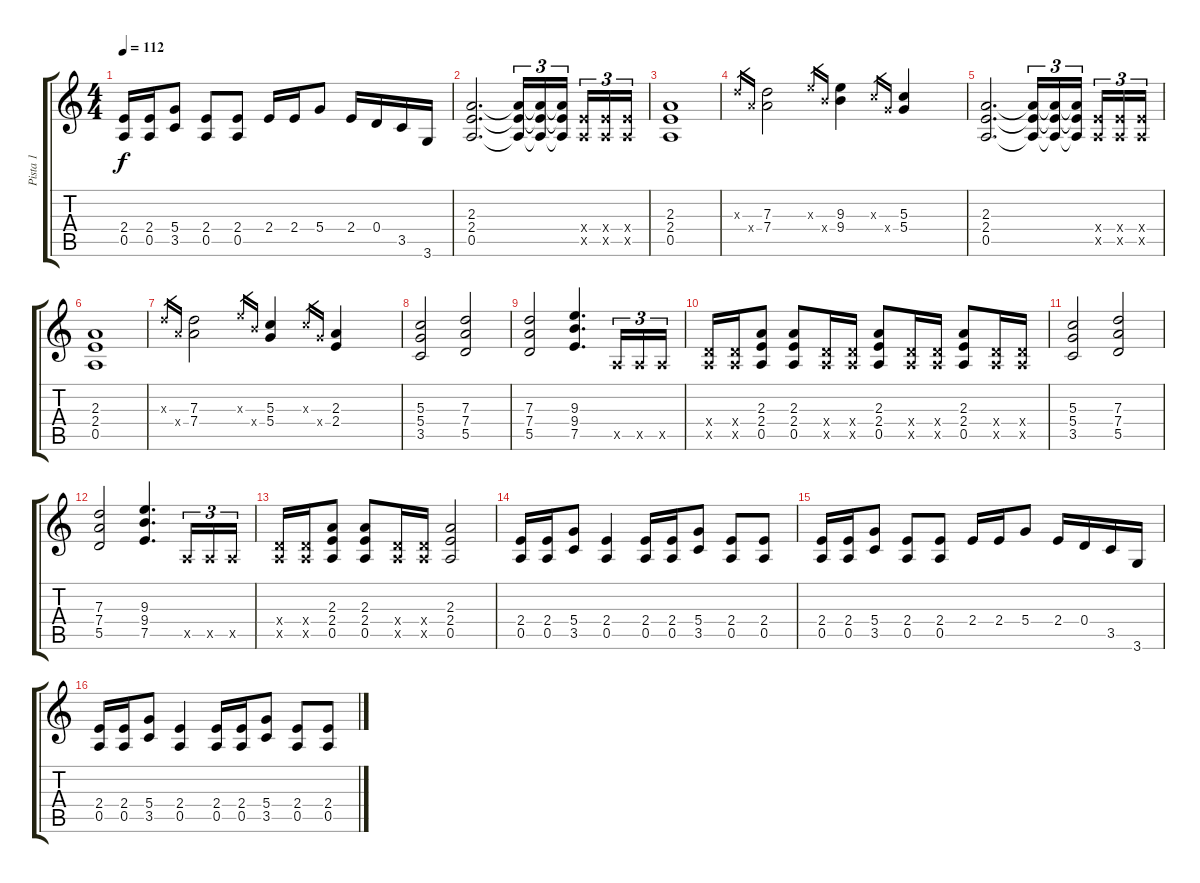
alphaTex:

\track ("Pista 1" "Pista 1") {instrument electricguitarclean}
\staff {score tabs}
\tuning (E4 B3 G3 D3 A2 E2) {hide}
\ts (4 4)
\tempo 112
\clef g2
\ks c
(2.4 0.5).16{dy f} (2.4 0.5).16 (5.4 3.5).8 (2.4 0.5).8 (2.4 0.5).8 2.4.16 2.4.16 5.4.8 2.4.16 0.4.16 3.5.16 3.6.16 |
(2.3 2.4 0.5).2{d instrument overdrivenguitar} (2.3{t} 2.4{t} 0.5{t}).16{tu (3 2)} (2.3{t} 2.4{t} 0.5{t}).16{tu (3 2)} (2.3{t} 2.4{t} 0.5{t}).16{tu (3 2) beam splitsecondary} (2.4{x} 0.5{x}).16{tu (3 2)} (2.4{x} 0.5{x}).16{tu (3 2)} (2.4{x} 0.5{x}).16{tu (3 2)} |
(2.3 2.4 0.5).1 |
7.3{x}.16{gr} 7.4{x}.16{gr} (7.3 7.4).2 9.3{x}.16{gr} 9.4{x}.16{gr} (9.3 9.4).4 5.3{x}.16{gr} 5.4{x}.16{gr} (5.3 5.4).4 |
(2.3 2.4 0.5).2{d} (2.3{t} 2.4{t} 0.5{t}).16{tu (3 2)} (2.3{t} 2.4{t} 0.5{t}).16{tu (3 2)} (2.3{t} 2.4{t} 0.5{t}).16{tu (3 2) beam splitsecondary} (2.4{x} 0.5{x}).16{tu (3 2)} (2.4{x} 0.5{x}).16{tu (3 2)} (2.4{x} 0.5{x}).16{tu (3 2)} |
(2.3 2.4 0.5).1 |
7.3{x}.16{gr} 7.4{x}.16{gr} (7.3 7.4).2 9.3{x}.16{gr} 9.4{x}.16{gr} (5.3 5.4).4 5.3{x}.16{gr} 5.4{x}.16{gr} (2.3 2.4).4 |
(5.3 5.4 3.5).2 (7.3 7.4 5.5).2 |
(7.3 7.4 5.5).2 (9.3 9.4 7.5).4{d} 0.5{x}.16{tu (3 2)} 0.5{x}.16{tu (3 2)} 0.5{x}.16{tu (3 2)} |
(0.4{x} 0.5{x}).16 (0.4{x} 0.5{x}).16 (2.3 2.4 0.5).8 (2.3 2.4 0.5).8 (0.4{x} 0.5{x}).16 (0.4{x} 0.5{x}).16 (2.3 2.4 0.5).8 (0.4{x} 0.5{x}).16 (0.4{x} 0.5{x}).16 (2.3 2.4 0.5).8 (0.4{x} 0.5{x}).16 (0.4{x} 0.5{x}).16 |
(5.3 5.4 3.5).2 (7.3 7.4 5.5).2 |
(7.3 7.4 5.5).2 (9.3 9.4 7.5).4{d} 0.5{x}.16{tu (3 2)} 0.5{x}.16{tu (3 2)} 0.5{x}.16{tu (3 2)} |
(0.4{x} 0.5{x}).16 (0.4{x} 0.5{x}).16 (2.3 2.4 0.5).8 (2.3 2.4 0.5).8 (0.4{x} 0.5{x}).16 (0.4{x} 0.5{x}).16 (2.3 2.4 0.5).2 |
(2.4 0.5).16 (2.4 0.5).16 (5.4 3.5).8 (2.4 0.5).4 (2.4 0.5).16 (2.4 0.5).16 (5.4 3.5).8 (2.4 0.5).8 (2.4 0.5).8 |
(2.4 0.5).16 (2.4 0.5).16 (5.4 3.5).8 (2.4 0.5).8 (2.4 0.5).8 2.4.16 2.4.16 5.4.8 2.4.16 0.4.16 3.5.16 3.6.16 |
(2.4 0.5).16 (2.4 0.5).16 (5.4 3.5).8 (2.4 0.5).4 (2.4 0.5).16 (2.4 0.5).16 (5.4 3.5).8 (2.4 0.5).8 (2.4 0.5).8
